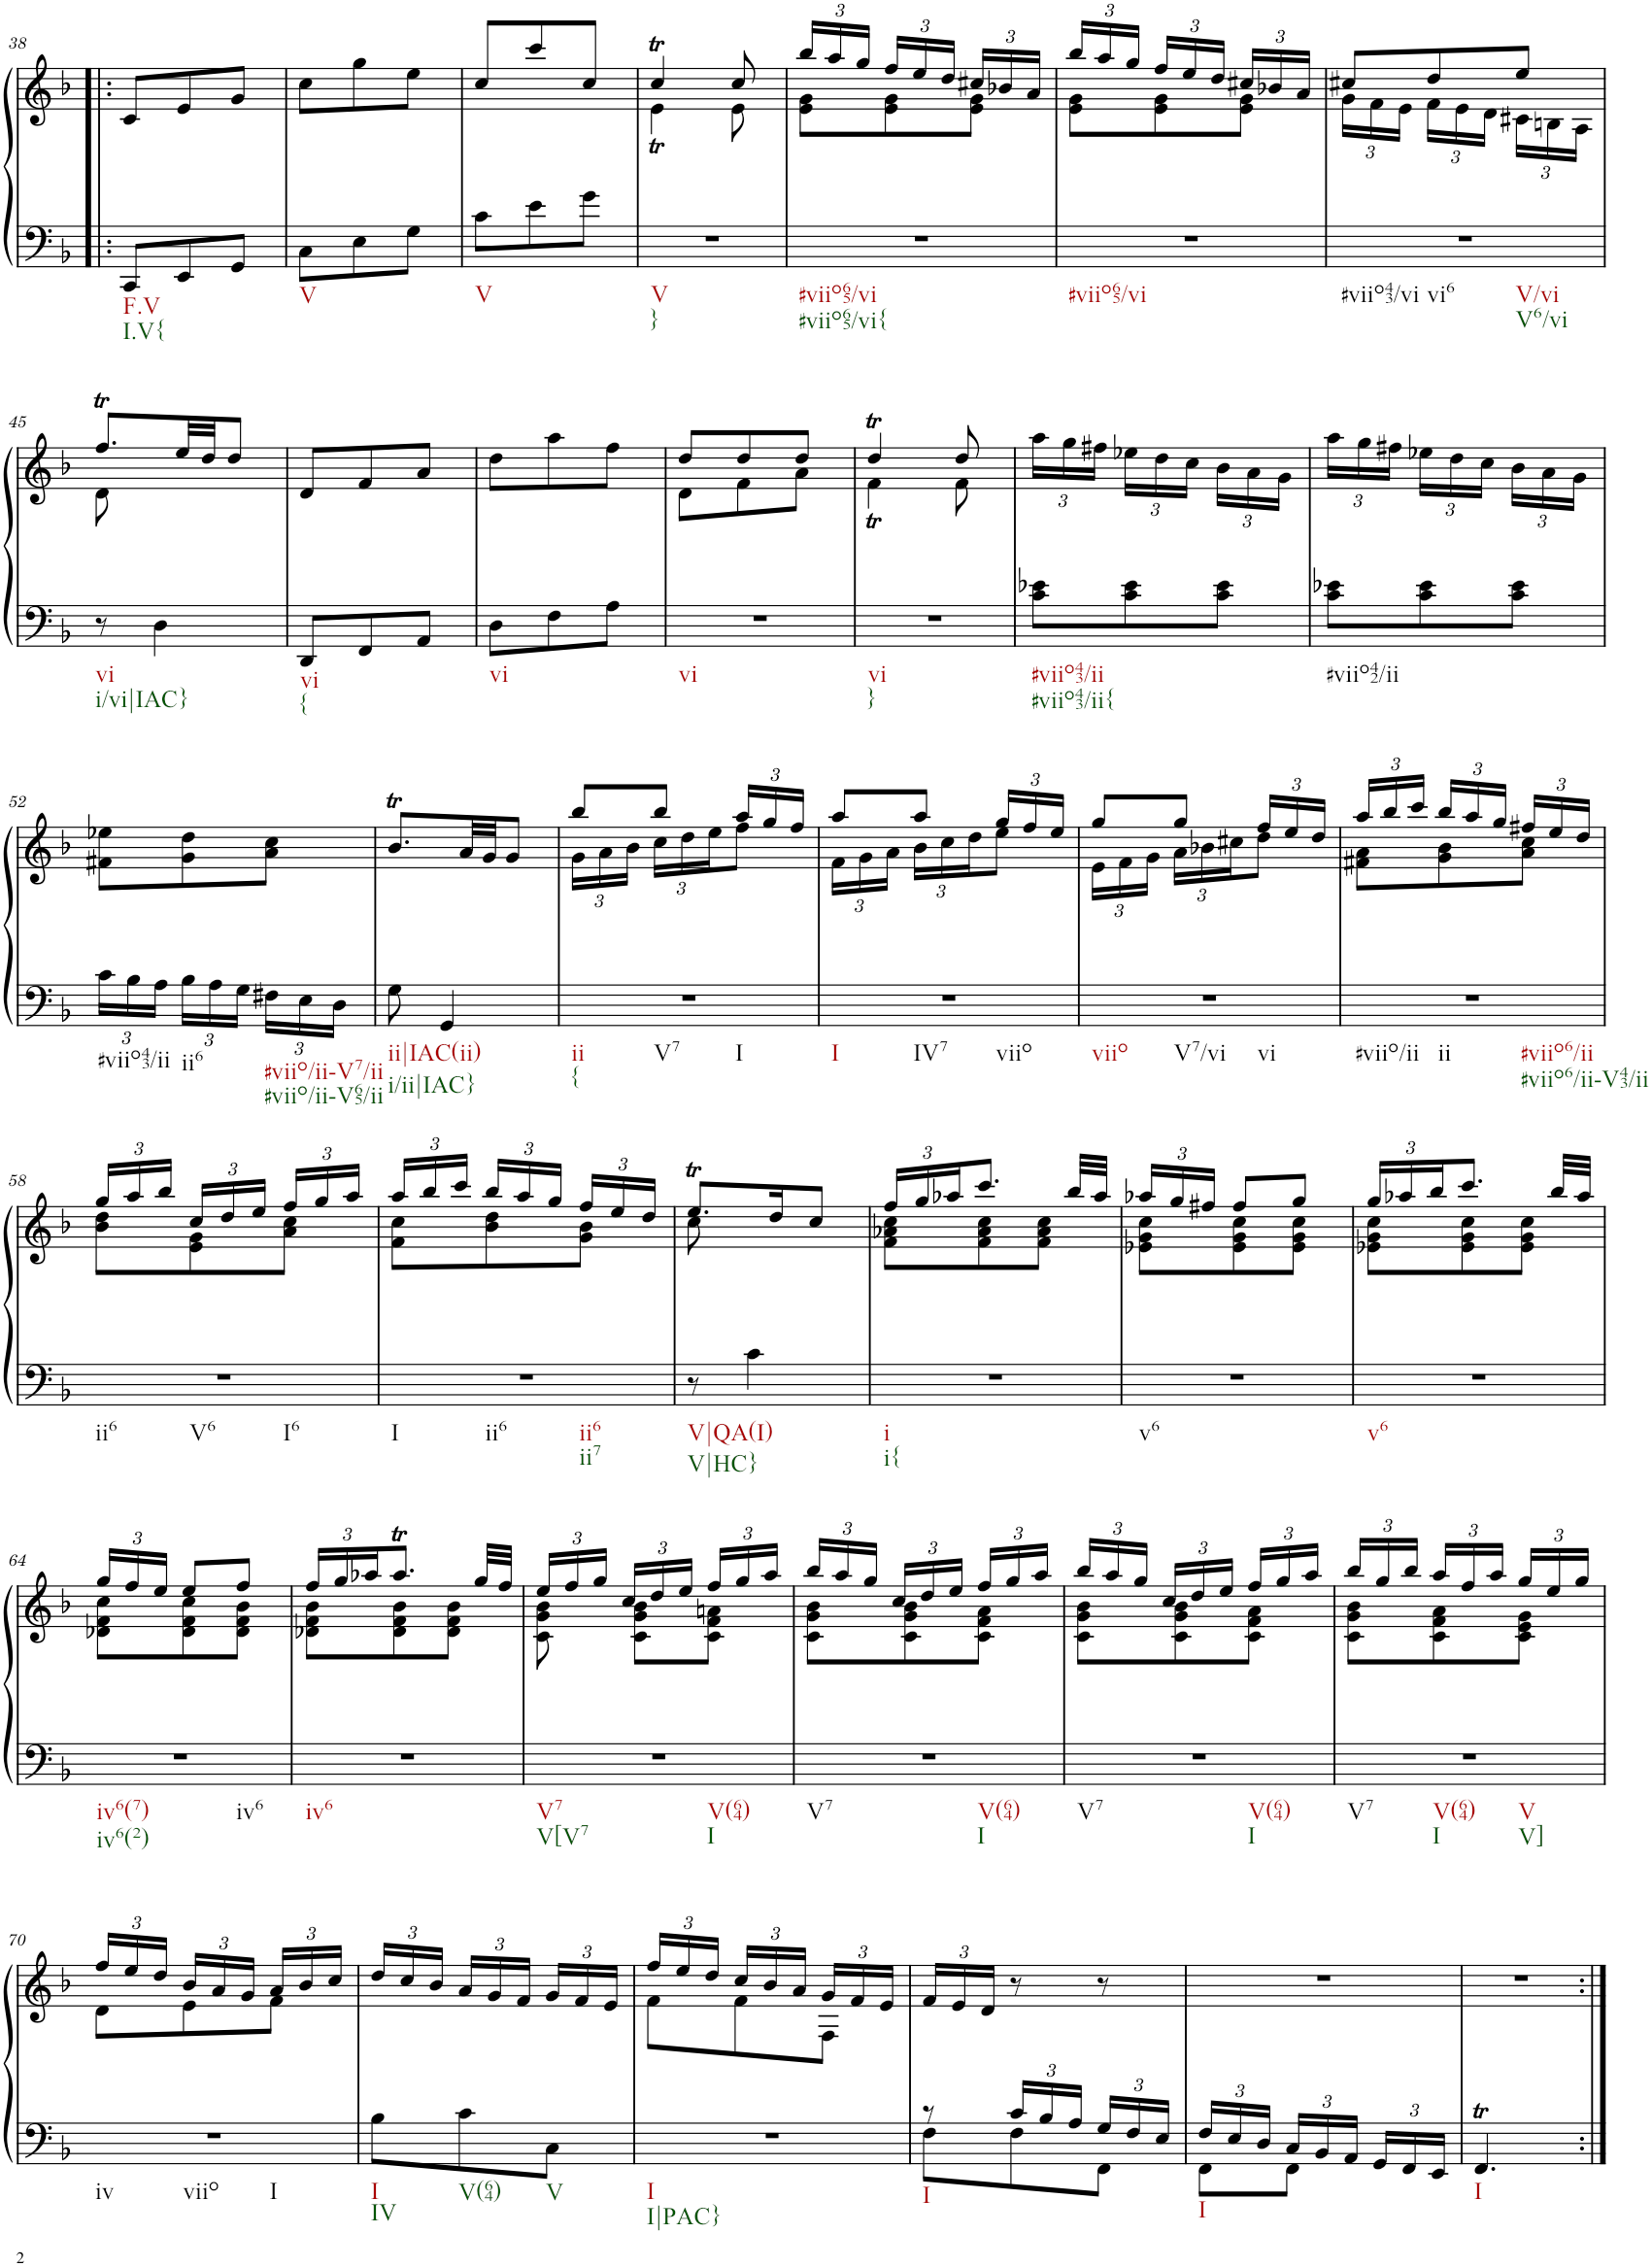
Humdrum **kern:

**kern	**kern
*part1	*part1
*staff2	*staff1
*I"Piano	*
*I'Pno.	*
!!LO:PB:g=z
*clefF4	*clefG2
*k[b-]	*k[b-]
*M3/8	*M3/8
=38!|:	=38!|:
!LO:TX:b:t=F.V	!
!LO:TX:b:t=I.V{	!
8CC/L	8c/L
8EE/	8e/
8GG/J	8g/J
=39	=39
!LO:TX:b:t=V	!
8C\L	8cc\L
8E\	8gg\
8G\J	8ee\J
=40	=40
!LO:TX:b:t=V	!
8c\L	8cc/L
8e\	8ccc/
8g\J	8cc/J
=41	=41
*	*^
!LO:TX:b:t=V	!	!
!LO:TX:b:t=}	!	!
4.r	4ccT/	4et\
.	8cc/	8e\
=42	=42	=42
*	*Xbrackettup	*
!LO:TX:b:t=#viio65/vi	!	!
!LO:TX:b:t=#viio65/vi{	!	!
4.r	24bb-/LL	8e\ 8g\L
.	24aa/	.
.	24gg/JJ	.
.	24ff/LL	8e\ 8g\
.	24ee/	.
.	24dd/JJ	.
.	24cc#X/LL	8e\ 8g\J
.	24b-X/	.
.	24a/JJ	.
=43	=43	=43
!LO:TX:b:t=#viio65/vi	!	!
4.r	24bb-/LL	8e\ 8g\L
.	24aa/	.
.	24gg/JJ	.
.	24ff/LL	8e\ 8g\
.	24ee/	.
.	24dd/JJ	.
.	24cc#X/LL	8e\ 8g\J
.	24b-X/	.
.	24a/JJ	.
=44	=44	=44
!LO:TX:b:t=#viio43/vi	!	!
!LO:TX:b:t=vi6	!	!
!LO:TX:b:t=V/vi	!	!
!LO:TX:b:t=V6/vi	!	!
4.r	8cc#X/L	24g\LL
.	.	24f\
.	.	24e\JJ
.	8dd/	24f\LL
.	.	24e\
.	.	24d\JJ
.	8ee/J	24c#X\LL
.	.	24Bn\
.	.	24A\JJ
!!LO:LB:g=z	!!
=45	=45	=45
!LO:TX:b:t=vi	!	!
!LO:TX:b:t=i/vi|IAC}	!	!
8r	8.ffT/L	8d\
4D\	.	4ryy
.	32ee/LL	.
.	32dd/JJ	.
.	8dd/J	.
*	*v	*v
=46	=46
!LO:TX:b:t=vi	!
!LO:TX:b:t={	!
8DD/L	8d/L
8FF/	8f/
8AA/J	8a/J
=47	=47
!LO:TX:b:t=vi	!
8D\L	8dd\L
8F\	8aa\
8A\J	8ff\J
=48	=48
*	*^
!LO:TX:b:t=vi	!	!
4.r	8dd/L	8d\L
.	8dd/	8f\
.	8dd/J	8a\J
=49	=49	=49
!LO:TX:b:t=vi	!	!
!LO:TX:b:t=}	!	!
4.r	4ddT/	4fT\
.	8dd/	8f\
=50	=50	=50
!LO:TX:b:t=#viio43/ii	!	!
!LO:TX:b:t=#viio43/ii{	!	!
*	*v	*v
8c\ 8e-X\L	24aa\LL
.	24gg\
.	24ff#X\JJ
8c\ 8e-\	24ee-X\LL
.	24dd\
.	24cc\JJ
8c\ 8e-\J	24b-\LL
.	24a\
.	24g\JJ
=51	=51
!LO:TX:b:t=#viio42/ii	!
8c\ 8e-X\L	24aa\LL
.	24gg\
.	24ff#X\JJ
8c\ 8e-\	24ee-X\LL
.	24dd\
.	24cc\JJ
8c\ 8e-\J	24b-\LL
.	24a\
.	24g\JJ
!!LO:LB:g=z
=52	=52
*Xbrackettup	*
!LO:TX:b:t=#viio43/ii	!
24c\LL	8f#X\ 8ee-X\L
24B-\	.
24A\JJ	.
!LO:TX:b:t=ii6	!
24B-\LL	8g\ 8dd\
24A\	.
24G\JJ	.
!LO:TX:b:t=#viio/ii-V7/ii	!
!LO:TX:b:t=#viio/ii-V65/ii	!
24F#X\LL	8a\ 8cc\J
24E\	.
24D\JJ	.
=53	=53
!LO:TX:b:t=ii|IAC(ii)	!
!LO:TX:b:t=i/ii|IAC}	!
8G\	8.b-T/L
4GG/	.
.	32a/LL
.	32g/JJ
.	8g/J
=54	=54
*	*^
!LO:TX:b:t=ii	!	!
!LO:TX:b:t={	!	!
!LO:TX:b:t=V7	!	!
!LO:TX:b:t=I	!	!
4.r	8bb-/L	24g\LL
.	.	24a\
.	.	24b-\JJ
.	8bb-/J	24cc\LL
.	.	24dd\
.	.	24ee\J
.	24aa/LL	8ff\J
.	24gg/	.
.	24ff/JJ	.
=55	=55	=55
!LO:TX:b:t=I	!	!
!LO:TX:b:t=IV7	!	!
!LO:TX:b:t=viio	!	!
4.r	8aa/L	24f\LL
.	.	24g\
.	.	24a\JJ
.	8aa/J	24b-\LL
.	.	24cc\
.	.	24dd\J
.	24gg/LL	8ee\J
.	24ff/	.
.	24ee/JJ	.
=56	=56	=56
!LO:TX:b:t=viio	!	!
!LO:TX:b:t=V7/vi	!	!
!LO:TX:b:t=vi	!	!
4.r	8gg/L	24e\LL
.	.	24f\
.	.	24g\JJ
.	8gg/J	24a\LL
.	.	24b-X\
.	.	24cc#X\J
.	24ff/LL	8dd\J
.	24ee/	.
.	24dd/JJ	.
=57	=57	=57
!LO:TX:b:t=#viio/ii	!	!
!LO:TX:b:t=ii	!	!
!LO:TX:b:t=#viio6/ii	!	!
!LO:TX:b:t=#viio6/ii-V43/ii	!	!
4.r	24aa/LL	8f#X\ 8a\L
.	24bb-/	.
.	24ccc/JJ	.
.	24bb-/LL	8g\ 8b-\
.	24aa/	.
.	24gg/JJ	.
.	24ff#X/LL	8a\ 8cc\J
.	24ee/	.
.	24dd/JJ	.
!!LO:LB:g=z	!!
=58	=58	=58
!LO:TX:b:t=ii6	!	!
!LO:TX:b:t=V6	!	!
!LO:TX:b:t=I6	!	!
4.r	24gg/LL	8b-\ 8dd\L
.	24aa/	.
.	24bb-/JJ	.
.	24cc/LL	8e\ 8g\
.	24dd/	.
.	24ee/JJ	.
.	24ff/LL	8a\ 8cc\J
.	24gg/	.
.	24aa/JJ	.
=59	=59	=59
!LO:TX:b:t=I	!	!
!LO:TX:b:t=ii6	!	!
!LO:TX:b:t=ii6	!	!
!LO:TX:b:t=ii7	!	!
4.r	24aa/LL	8f\ 8cc\L
.	24bb-/	.
.	24ccc/JJ	.
.	24bb-/LL	8b-\ 8dd\
.	24aa/	.
.	24gg/JJ	.
.	24ff/LL	8g\ 8b-\J
.	24ee/	.
.	24dd/JJ	.
=60	=60	=60
!LO:TX:b:t=V|QA(I)	!	!
!LO:TX:b:t=V|HC}	!	!
8r	8.eet/L	8cc\
4c\	.	4ryy
.	16dd/K	.
.	8cc/J	.
=61	=61	=61
!LO:TX:b:t=i	!	!
!LO:TX:b:t=i{	!	!
4.r	24ff/LL	8f\ 8a-X\ 8cc\L
.	24gg/	.
.	24aa-X/J	.
.	8.ccc/J	8f\ 8a-\ 8cc\
.	.	8f\ 8a-\ 8cc\J
.	32bb-/LLL	.
.	32aa-/JJJ	.
=62	=62	=62
!LO:TX:b:t=v6	!	!
4.r	24aa-X/LL	8e-X\ 8g\ 8cc\L
.	24gg/	.
.	24ff#X/JJ	.
.	8ff#/L	8e-\ 8g\ 8cc\
.	8gg/J	8e-\ 8g\ 8cc\J
=63	=63	=63
!LO:TX:b:t=v6	!	!
4.r	24gg/LL	8e-X\ 8g\ 8cc\L
.	24aa-X/	.
.	24bb-/J	.
.	8.ccc/J	8e-\ 8g\ 8cc\
.	.	8e-\ 8g\ 8cc\J
.	32bb-/LLL	.
.	32aa-/JJJ	.
!!LO:LB:g=z	!!
=64	=64	=64
!LO:TX:b:t=iv6(7)	!	!
!LO:TX:b:t=iv6(2)	!	!
!LO:TX:b:t=iv6	!	!
4.r	24gg/LL	8d-X\ 8f\ 8cc\L
.	24ff/	.
.	24ee/JJ	.
.	8ee/L	8d-\ 8f\ 8cc\
.	8ff/J	8d-\ 8f\ 8b-\J
=65	=65	=65
!LO:TX:b:t=iv6	!	!
4.r	24ff/LL	8d-X\ 8f\ 8b-\L
.	24gg/	.
.	24aa-X/J	.
.	8.aa-T/J	8d-\ 8f\ 8b-\
.	.	8d-\ 8f\ 8b-\J
.	32gg/LLL	.
.	32ff/JJJ	.
=66	=66	=66
!LO:TX:b:t=V7	!	!
!LO:TX:b:t=V[V7	!	!
!LO:TX:b:t=V(64)	!	!
!LO:TX:b:t=I	!	!
4.r	24ee/LL	8c\ 8g\ 8b-\
.	24ff/	.
.	24gg/JJ	.
.	24cc/LL	8c\ 8g\ 8b-\L
.	24dd/	.
.	24ee/JJ	.
.	24ff/LL	8c\ 8f\ 8an\J
.	24gg/	.
.	24aa/JJ	.
=67	=67	=67
!LO:TX:b:t=V7	!	!
!LO:TX:b:t=V(64)	!	!
!LO:TX:b:t=I	!	!
4.r	24bb-/LL	8c\ 8g\ 8b-\L
.	24aa/	.
.	24gg/JJ	.
.	24cc/LL	8c\ 8g\ 8b-\
.	24dd/	.
.	24ee/JJ	.
.	24ff/LL	8c\ 8f\ 8a\J
.	24gg/	.
.	24aa/JJ	.
=68	=68	=68
!LO:TX:b:t=V7	!	!
!LO:TX:b:t=V(64)	!	!
!LO:TX:b:t=I	!	!
4.r	24bb-/LL	8c\ 8g\ 8b-\L
.	24aa/	.
.	24gg/JJ	.
.	24cc/LL	8c\ 8g\ 8b-\
.	24dd/	.
.	24ee/JJ	.
.	24ff/LL	8c\ 8f\ 8a\J
.	24gg/	.
.	24aa/JJ	.
=69	=69	=69
!LO:TX:b:t=V7	!	!
!LO:TX:b:t=V(64)	!	!
!LO:TX:b:t=I	!	!
!LO:TX:b:t=V	!	!
!LO:TX:b:t=V]	!	!
4.r	24bb-/LL	8c\ 8g\ 8b-\L
.	24gg/	.
.	24bb-/JJ	.
.	24aa/LL	8c\ 8f\ 8a\
.	24ff/	.
.	24aa/JJ	.
.	24gg/LL	8c\ 8e\ 8g\J
.	24ee/	.
.	24gg/JJ	.
!!LO:LB:g=z	!!
=70	=70	=70
!LO:TX:b:t=iv	!	!
!LO:TX:b:t=viio	!	!
!LO:TX:b:t=I	!	!
4.r	24ff/LL	8d\L
.	24ee/	.
.	24dd/JJ	.
.	24b-/LL	8e\
.	24a/	.
.	24g/JJ	.
.	24a/LL	8f\J
.	24b-/	.
.	24cc/JJ	.
*	*v	*v
=71	=71
!LO:TX:b:t=I	!
!LO:TX:b:t=IV	!
8B-\L	24dd/LL
.	24cc/
.	24b-/JJ
!LO:TX:b:t=V(64)	!
8c\	24a/LL
.	24g/
.	24f/JJ
!LO:TX:b:t=V	!
8C\J	24g/LL
.	24f/
.	24e/JJ
=72	=72
*	*^
!LO:TX:b:t=I	!	!
!LO:TX:b:t=I|PAC}	!	!
4.r	24ff/LL	8f\L
.	24ee/	.
.	24dd/JJ	.
.	24cc/LL	8f\
.	24b-/	.
.	24a/JJ	.
.	24g/LL	8F\J
.	24f/	.
.	24e/JJ	.
*	*v	*v
=73	=73
*^	*
!LO:TX:b:t=I	!	!
8r	8F\L	24f/LL
.	.	24e/
.	.	24d/JJ
24c/LL	8F\	8r
24B-/	.	.
24A/JJ	.	.
24G/LL	8FF\J	8r
24F/	.	.
24E/JJ	.	.
=74	=74	=74
!LO:TX:b:t=I	!	!
24F/LL	8FF\L	4.r
24E/	.	.
24D/JJ	.	.
24C/LL	8FF\J	.
24BB-/	.	.
24AA/JJ	.	.
24GG/LL	8ryy	.
24FF/	.	.
24EE/JJ	.	.
*v	*v	*
=75	=75
!LO:TX:b:t=I	!
4.FFT/	4.r
=:|!	=:|!
*-	*-
